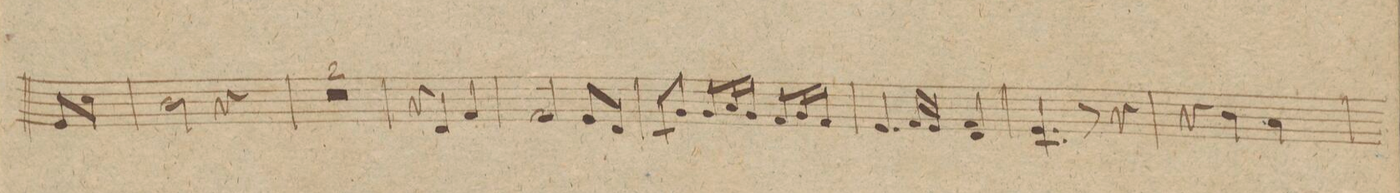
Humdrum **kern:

**kern	**dynam
*I"Violino IIdo	*
*clefG2	*
*k[]	*
*met(c|)	*
*M3/4	*
8e/L	.
8cc\J	.
=78	=78
2b\	.
4r	.
=79	=79
1.r	.
=80	=80
=81	=81
4r	.
4d/	.
4f/	.
=82	=82
2f/	.
8e/L	.
8d/J	.
=83	=83
8c/L	.
8g/J	.
8g/L	.
16a/L	.
16g/JJ	.
8f/L	.
16g/L	.
16f/JJ	.
=84	=84
4.e/	.
16f/LL	.
16e/JJ	.
4f 4d/	.
=85	=85
4.e 4.c/	.
8r	.
4r	.
=86	=86
4r	.
4b\	.
4a\	.
=87	=87
*-	*-
